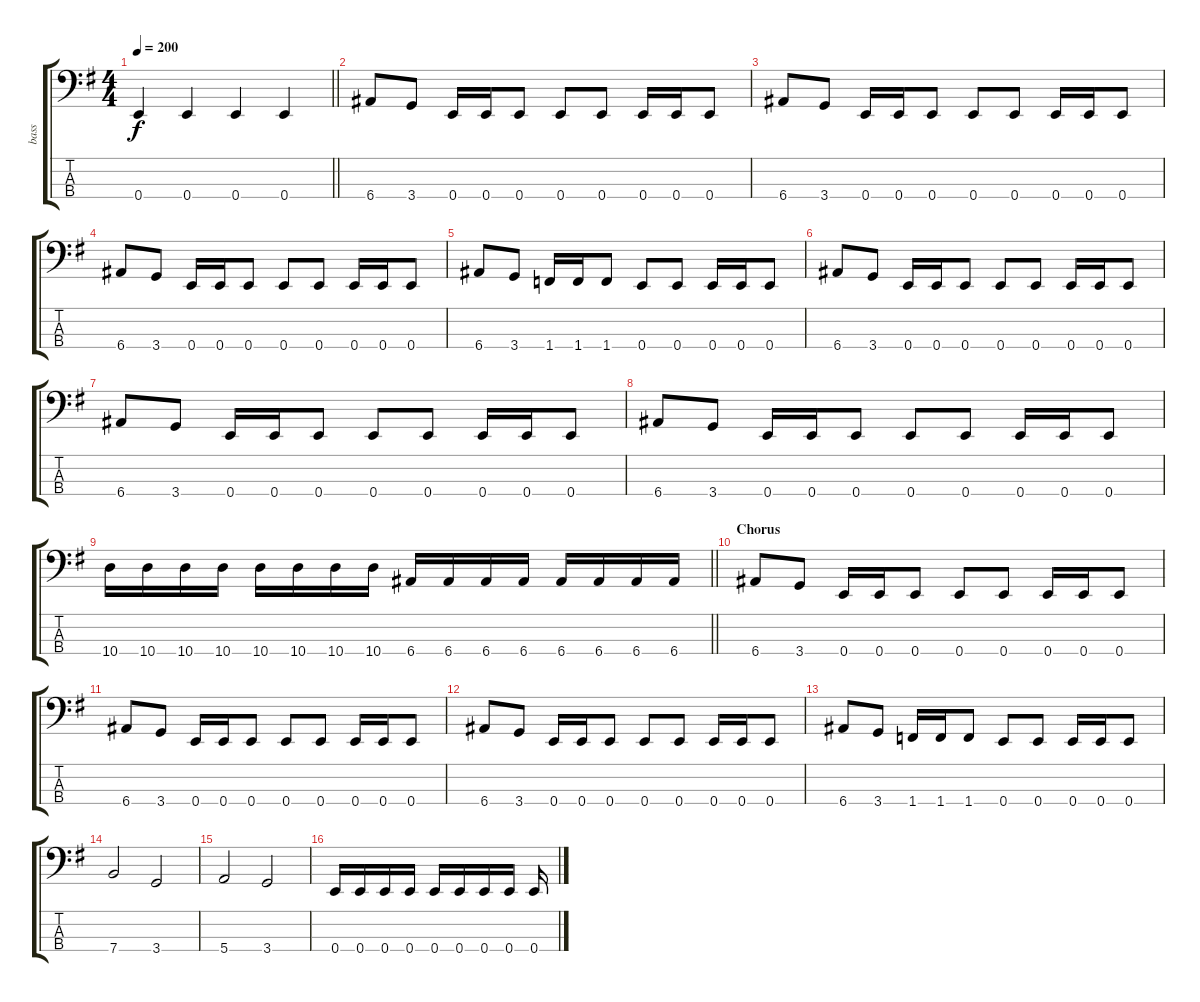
\track ("bass" "bass") {instrument electricbassfinger}
\staff {score tabs}
\tuning (G2 D2 A1 E1) {hide}
\ts (4 4)
\tempo 200
\clef f4
\barLineRight lightlight
\ks eminor
0.4.4{dy f} 0.4.4 0.4.4 0.4.4 |
6.4.8 3.4.8 0.4.16 0.4.16 0.4.8 0.4.8 0.4.8 0.4.16 0.4.16 0.4.8 |
6.4.8 3.4.8 0.4.16 0.4.16 0.4.8 0.4.8 0.4.8 0.4.16 0.4.16 0.4.8 |
6.4.8 3.4.8 0.4.16 0.4.16 0.4.8 0.4.8 0.4.8 0.4.16 0.4.16 0.4.8 |
6.4.8 3.4.8 1.4.16 1.4.16 1.4.8 0.4.8 0.4.8 0.4.16 0.4.16 0.4.8 |
6.4.8 3.4.8 0.4.16 0.4.16 0.4.8 0.4.8 0.4.8 0.4.16 0.4.16 0.4.8 |
6.4.8 3.4.8 0.4.16 0.4.16 0.4.8 0.4.8 0.4.8 0.4.16 0.4.16 0.4.8 |
6.4.8 3.4.8 0.4.16 0.4.16 0.4.8 0.4.8 0.4.8 0.4.16 0.4.16 0.4.8 |
\barLineRight lightlight
10.4.16 10.4.16 10.4.16 10.4.16 10.4.16 10.4.16 10.4.16 10.4.16 6.4.16 6.4.16 6.4.16 6.4.16 6.4.16 6.4.16 6.4.16 6.4.16 |
\section ("" "Chorus")
6.4.8 3.4.8 0.4.16 0.4.16 0.4.8 0.4.8 0.4.8 0.4.16 0.4.16 0.4.8 |
6.4.8 3.4.8 0.4.16 0.4.16 0.4.8 0.4.8 0.4.8 0.4.16 0.4.16 0.4.8 |
6.4.8 3.4.8 0.4.16 0.4.16 0.4.8 0.4.8 0.4.8 0.4.16 0.4.16 0.4.8 |
6.4.8 3.4.8 1.4.16 1.4.16 1.4.8 0.4.8 0.4.8 0.4.16 0.4.16 0.4.8 |
7.4.2 3.4.2 |
5.4.2 3.4.2 |
0.4.16 0.4.16 0.4.16 0.4.16 0.4.16 0.4.16 0.4.16 0.4.16 0.4.16
